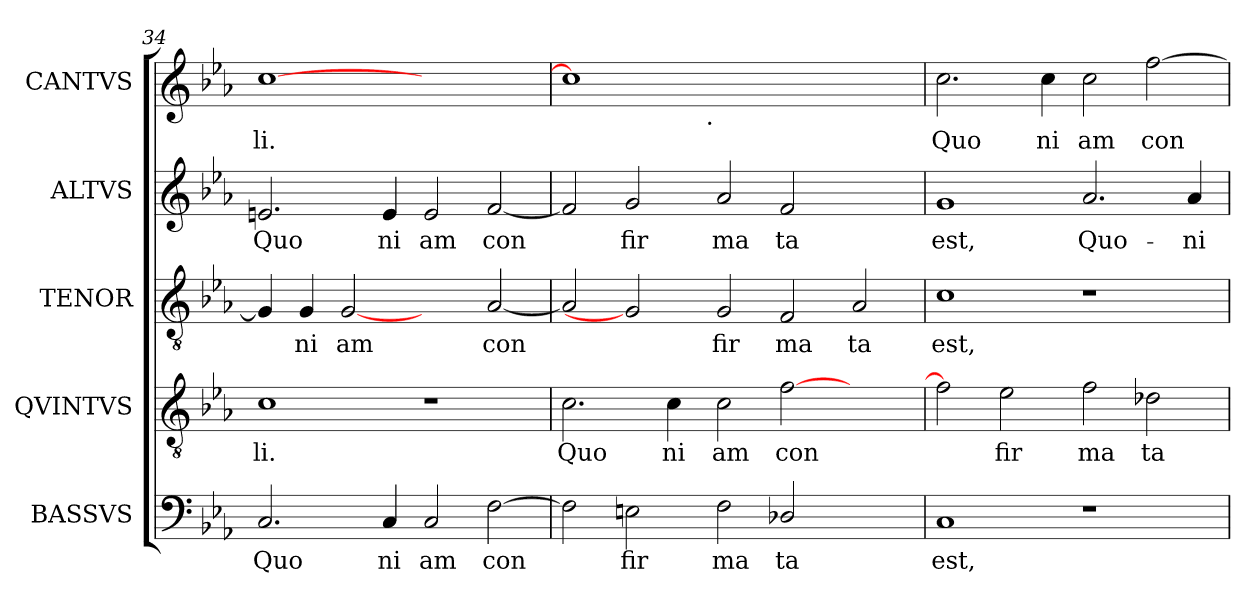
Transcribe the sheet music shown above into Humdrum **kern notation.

**kern	**text	**kern	**text	**kern	**text	**kern	**text	**kern	**text
*part5	*part5	*part4	*part4	*part3	*part3	*part2	*part2	*part1	*part1
*staff5	*staff5	*staff4	*staff4	*staff3	*staff3	*staff2	*staff2	*staff1	*staff1
*I"BASSVS	*	*I"QVINTVS	*	*I"TENOR	*	*I"ALTVS	*	*I"CANTVS	*
*clefF4	*	*clefGv2	*	*clefGv2	*	*clefG2	*	*clefG2	*
*k[b-e-a-]	*	*k[b-e-a-]	*	*k[b-e-a-]	*	*k[b-e-a-]	*	*k[b-e-a-]	*
*E-:	*	*E-:	*	*E-:	*	*E-:	*	*E-:	*
=34	=34	=34	=34	=34	=34	=34	=34	=34	=34
!	!LO:LY:b:cj	!	!LO:LY:b:cj	!	!LO:LY:b:cj	!	!LO:LY:b:cj	!	!LO:LY:a:cj
2.C/	Quo	1c	li.	4G/]	.	2.en/	Quo	[1cc	li.
!	!	!	!	!	!LO:LY:b:cj	!	!	!	!
.	.	.	.	4G/	ni	.	.	.	.
!	!	!	!	!	!LO:LY:b:cj	!	!	!	!
.	.	.	.	[2G	am	.	.	.	.
!	!LO:LY:b:cj	!	!	!	!	!	!LO:LY:b:cj	!	!
4C/	ni	.	.	.	.	4e/	ni	.	.
!	!LO:LY:b:cj	!	!	!	!	!	!LO:LY:b:cj	!	!
2C/	am	1r	.	2ryy	.	2e/	am	1ryy	.
!	!LO:LY:b:cj	!	!	!	!LO:LY:b:cj	!	!LO:LY:b:cj	!	!
[>2F\	con	.	.	[<2A-/	con	[<2f/	con	.	.
=35	=35	=35	=35	=35	=35	=35	=35	=35	=35
!	!LO:LY:b:cj	!	!LO:LY:b:cj	!	!LO:LY:b:cj	!	!LO:LY:b:cj	!	!
*	*	*	*	*	*	*	*	*^	*
2F\]	.	2.c\	Quo	2A-/]	.	2f/]	.	1cc]	2ryy	.
!	!LO:LY:b:cj	!	!	!	!	!	!LO:LY:b:cj	!	!	!
2En\	fir	.	.	2G]	.	2g/	fir	.	4...ryy	.
!	!	!	!LO:LY:b:cj	!	!	!	!	!	!	!
.	.	4c\	ni	.	.	.	.	.	.	.
!	!	!	!	!	!	!	!	!	!LO:TX:b:t=.	!
.	.	.	.	.	.	.	.	.	1ryy	.
!	!LO:LY:b:cj	!	!LO:LY:b:cj	!	!LO:LY:b:cj	!	!LO:LY:b:cj	!	!	!
2F\	ma	2c\	am	2G/	fir	2a-/	ma	1.ryy	.	.
!	!LO:LY:b:cj	!	!LO:LY:b:cj	!	!LO:LY:b:cj	!	!LO:LY:b:cj	!	!	!
2D-X/	ta	[<2f\	con	2F/	ma	2f/	ta	.	.	.
.	.	.	.	.	.	.	.	.	2ryy	.
!	!	!	!	!	!LO:LY:b:cj	!	!	!	!	!
2ryy	.	2ryy	.	2A-/	ta	2ryy	.	.	.	.
.	.	.	.	.	.	.	.	.	32ryy	.
!!LO:LB:g=z
=36	=36	=36	=36	=36	=36	=36	=36	=36	=36	=36
!	!LO:LY:b:cj	!	!LO:LY:b:cj	!	!LO:LY:b:cj	!	!LO:LY:b:cj	!	!	!LO:LY:b:cj
*	*	*	*	*	*	*	*	*v	*v	*
1C	est,	2f\]	.	1c	est,	1g	est,	2.cc\	Quo
!	!	!	!LO:LY:b:cj	!	!	!	!	!	!
.	.	2e-\	fir	.	.	.	.	.	.
!	!	!	!	!	!	!	!	!	!LO:LY:b:cj
.	.	.	.	.	.	.	.	4cc\	ni
!	!	!	!LO:LY:b:cj	!	!	!	!LO:LY:b:cj	!	!LO:LY:b:cj
1r	.	2f\	ma	1r	.	2.a-/	Quo-	2cc\	am
!	!	!	!LO:LY:b:cj	!	!	!	!	!	!LO:LY:b:cj
.	.	2d-X\	ta	.	.	.	.	[>2ff\	con
!	!	!	!	!	!	!	!LO:LY:b:cj	!	!
.	.	.	.	.	.	4a-/	-ni-	.	.
=	=	=	=	=	=	=	=	=	=
*-	*-	*-	*-	*-	*-	*-	*-	*-	*-
